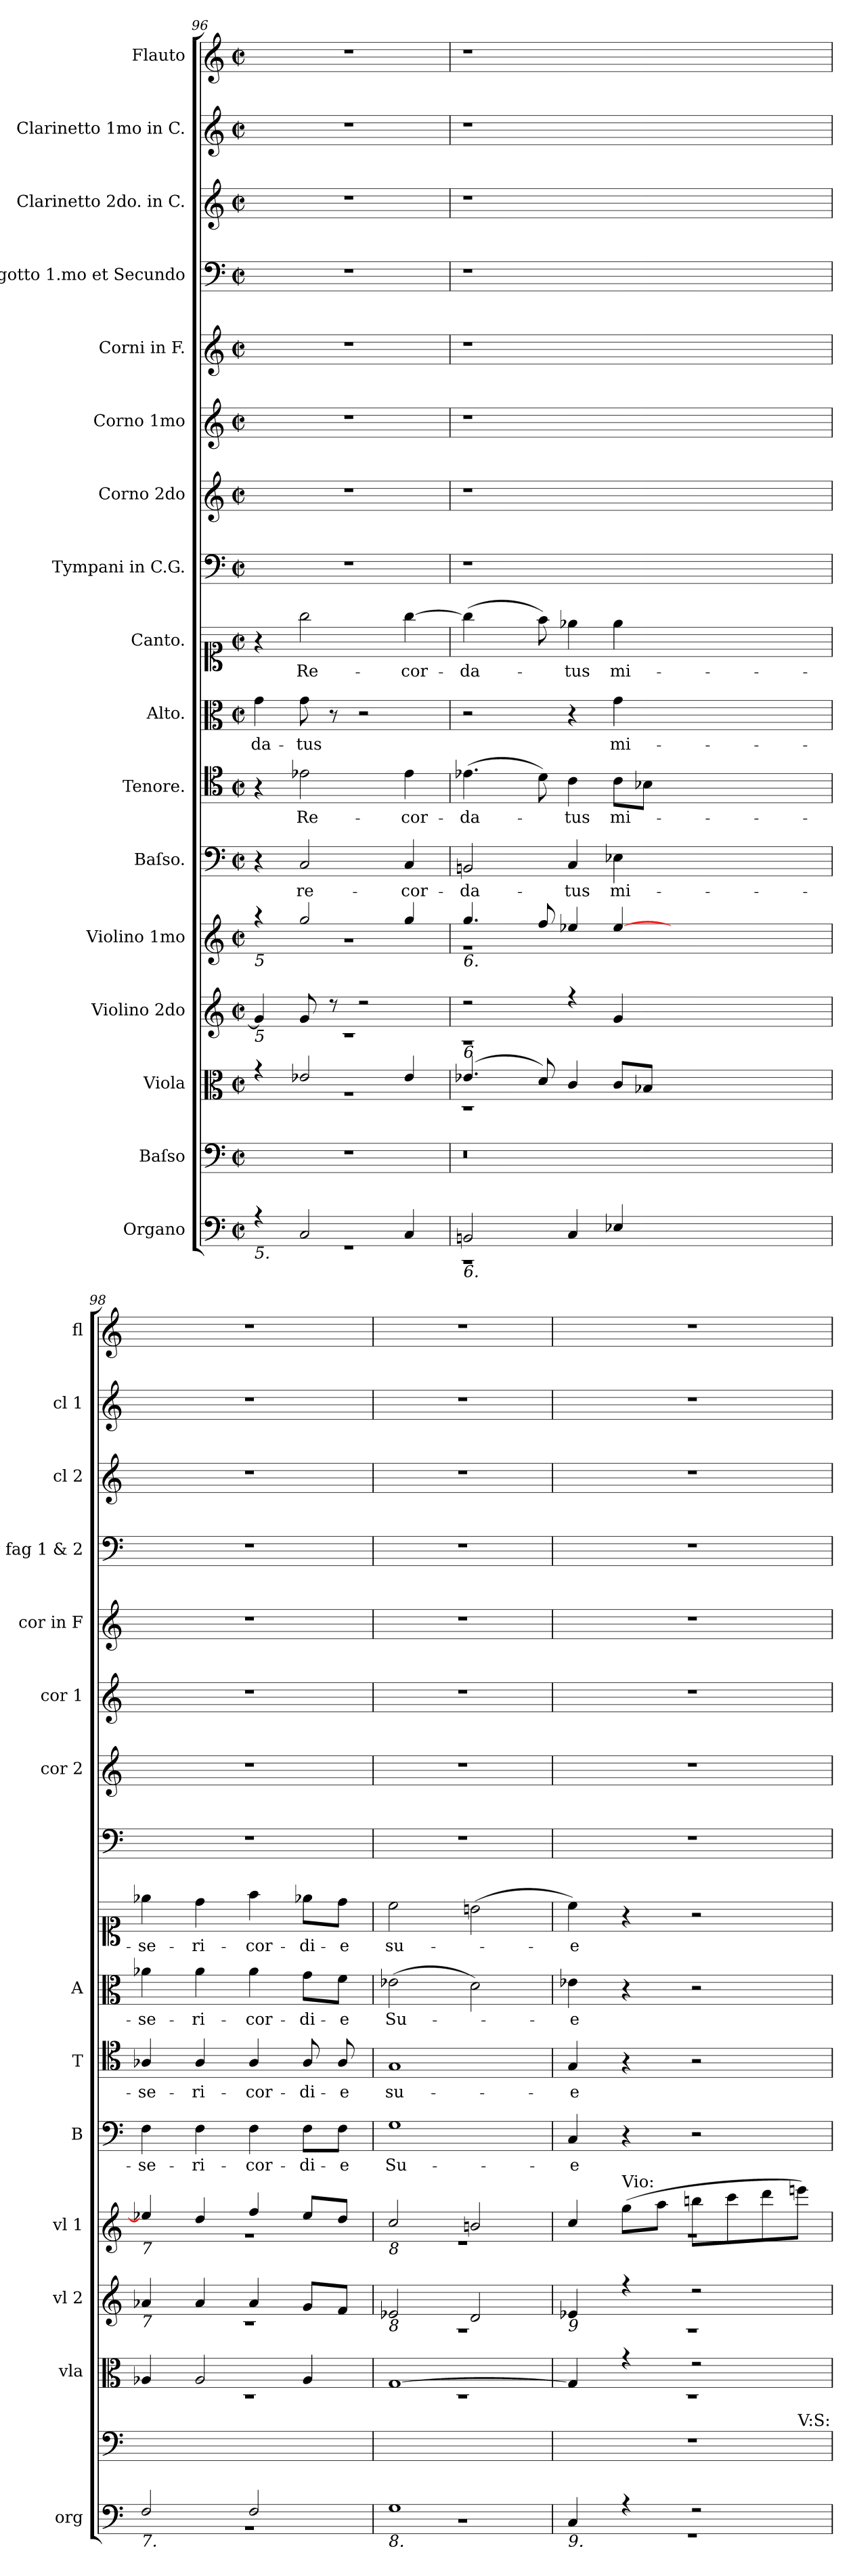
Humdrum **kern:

**kern	**kern	**kern	**kern	**kern	**kern	**text	**kern	**text	**kern	**text	**kern	**text	**kern	**kern	**kern	**kern	**kern	**kern	**kern	**kern
*part17	*part16	*part15	*part14	*part13	*part12	*part12	*part11	*part11	*part10	*part10	*part9	*part9	*part8	*part7	*part6	*part5	*part4	*part3	*part2	*part1
*staff17	*staff16	*staff15	*staff14	*staff13	*staff12	*staff12	*staff11	*staff11	*staff10	*staff10	*staff9	*staff9	*staff8	*staff7	*staff6	*staff5	*staff4	*staff3	*staff2	*staff1
*I"Organo	*I"Baſso	*I"Viola	*I"Violino 2do	*I"Violino 1mo	*I"Baſso.	*	*I"Tenore.	*	*I"Alto.	*	*I"Canto.	*	*I"Tympani in C.G.	*I"Corno 2do	*I"Corno 1mo	*I"Corni in F.	*I"Fagotto 1.mo et Secundo	*I"Clarinetto 2do. in C.	*I"Clarinetto 1mo in C.	*I"Flauto
*I'org	*	*I'vla	*I'vl 2	*I'vl 1	*I'B	*	*I'T	*	*I'A	*	*	*	*	*I'cor 2	*I'cor 1	*I'cor in F	*I'fag 1 & 2	*I'cl 2	*I'cl 1	*I'fl
*clefF4	*clefF4	*clefC3	*clefG2	*clefG2	*clefF4	*	*clefC4	*	*clefC3	*	*clefC1	*	*clefF4	*clefG2	*clefG2	*clefG2	*clefF4	*clefG2	*clefG2	*clefG2
*	*	*	*	*	*	*	*	*	*	*	*	*	*	*	*	*ITrd4c7	*	*	*	*
*k[]	*k[]	*k[]	*k[]	*k[]	*k[]	*	*k[]	*	*k[]	*	*k[]	*	*k[]	*k[]	*k[]	*k[b-]	*k[]	*k[]	*k[]	*k[]
*C:	*C:	*C:	*C:	*C:	*C:	*	*C:	*	*C:	*	*C:	*	*C:	*C:	*C:	*	*C:	*C:	*C:	*C:
*M2/2	*M2/2	*M2/2	*M2/2	*M2/2	*M2/2	*	*M2/2	*	*M2/2	*	*M2/2	*	*M2/2	*M2/2	*M2/2	*M2/2	*M2/2	*M2/2	*M2/2	*M2/2
*met(c|)	*met(c|)	*met(c|)	*met(c|)	*met(c|)	*met(c|)	*	*met(c|)	*	*met(c|)	*	*met(c|)	*	*met(c|)	*met(c|)	*met(c|)	*met(c|)	*met(c|)	*met(c|)	*met(c|)	*met(c|)
=96	=96	=96	=96	=96	=96	=96	=96	=96	=96	=96	=96	=96	=96	=96	=96	=96	=96	=96	=96	=96
*^	*	*^	*^	*^	*	*	*	*	*	*	*	*	*	*	*	*	*	*	*	*
!	!	!	!	!	!	!	!LO:TX:b:i:t=5	!	!	!	!	!	!	!	!	!	!	!	!	!	!	!	!	!
!	!	!	!	!	!LO:TX:b:i:t=5	!	!	!	!	!	!	!	!	!	!	!	!	!	!	!	!	!	!	!
!LO:TX:b:i:t=5.	!	!	!	!	!	!	!	!	!	!	!	!	!	!	!	!	!	!	!	!	!	!	!	!
4r	1r	1r	4r	1r	4g!/]	1r	4r	1r	4r	.	4r	.	4g\	-da-	4r	.	1r	1r	1r	1r	1r	1r	1r	1r
2C!/	.	.	2e-X!/	.	8g!/	.	2gg!/	.	2C/	re-	2e-X\	Re-	8g\	-tus	2gg\	Re-	.	.	.	.	.	.	.	.
.	.	.	.	.	8r	.	.	.	.	.	.	.	8r	.	.	.	.	.	.	.	.	.	.	.
.	.	.	.	.	2r	.	.	.	.	.	.	.	2r	.	.	.	.	.	.	.	.	.	.	.
4C!/	.	.	4e-!/	.	.	.	4gg!/	.	4C/	-cor-	4e-\	-cor-	.	.	[4gg\	-cor-	.	.	.	.	.	.	.	.
=97	=97	=97	=97	=97	=97	=97	=97	=97	=97	=97	=97	=97	=97	=97	=97	=97	=97	=97	=97	=97	=97	=97	=97	=97
!	!	!	!	!	!	!	!LO:TX:b:i:t=6.	!	!	!	!	!	!	!	!	!	!	!	!	!	!	!	!	!
!	!	!	!	!	!LO:TX:b:i:t=6	!	!	!	!	!	!	!	!	!	!	!	!	!	!	!	!	!	!	!
!LO:TX:b:i:t=6.	!	!	!	!	!	!	!	!	!	!	!	!	!	!	!	!	!	!	!	!	!	!	!	!
2BBn!/	1r	0.r	(4.e-X!/	1r	2r	1r	4.gg!/	1r	2BBn/	-da-	(4.e-X\	-da-	2r	.	(4gg\]	-da-	1r	1r	1r	1r	1r	1r	1r	1r
.	.	.	.	.	.	.	.	.	.	.	.	.	.	.	8ryy	.	.	.	.	.	.	.	.	.
.	.	.	8d!/)	.	.	.	8ff!/	.	.	.	8d\)	.	.	.	8ff\)	.	.	.	.	.	.	.	.	.
4C!/	.	.	4c!/	.	4r	.	4ee-X!/	.	4C/	-tus	4c\	-tus	4r	.	4ee-X\	-tus	.	.	.	.	.	.	.	.
4E-X!/	.	.	8c!/L	.	4g!/	.	[4ee-!/	.	4E-X\	mi-	8c\L	mi-	4g\	mi-	4ee-\	mi-	.	.	.	.	.	.	.	.
.	.	.	8B-X!/J	.	.	.	.	.	.	.	8B-X\J	.	.	.	.	.	.	.	.	.	.	.	.	.
0ryy	0ryy	.	0ryy	0ryy	0ryy	0ryy	0ryy	0ryy	0ryy	.	0ryy	.	0ryy	.	0ryy	.	0ryy	0ryy	0ryy	0ryy	0ryy	0ryy	0ryy	0ryy
=98	=98	=98	=98	=98	=98	=98	=98	=98	=98	=98	=98	=98	=98	=98	=98	=98	=98	=98	=98	=98	=98	=98	=98	=98
!	!	!	!	!	!	!	!LO:TX:b:i:t=7	!	!	!	!	!	!	!	!	!	!	!	!	!	!	!	!	!
!	!	!	!	!	!LO:TX:b:i:t=7	!	!	!	!	!	!	!	!	!	!	!	!	!	!	!	!	!	!	!
!LO:TX:b:i:t=7.	!	!	!	!	!	!	!	!	!	!	!	!	!	!	!	!	!	!	!	!	!	!	!	!
2F!/	1r	1ryy	4A-X!/	1r	4a-X!/	1r	4ee-X!/]	1r	4F\	-se-	4A-X/	-se-	4a-X\	-se-	4ee-X\	-se-	1r	1r	1r	1r	1r	1r	1r	1r
.	.	.	2A-!/	.	4a-!/	.	4dd!/	.	4F\	-ri-	4A-/	-ri-	4a-\	-ri-	4dd\	-ri-	.	.	.	.	.	.	.	.
2F!/	.	.	.	.	4a-!/	.	4ff!/	.	4F\	-cor-	4A-/	-cor-	4a-\	-cor-	4ff\	-cor-	.	.	.	.	.	.	.	.
.	.	.	4A-!/	.	8g!/L	.	8ee-!/L	.	8F\L	-di-	8A-/	-di-	8g\L	-di-	8ee-X\L	-di-	.	.	.	.	.	.	.	.
.	.	.	.	.	8f!/J	.	8dd!/J	.	8F\J	-e	8A-/	-e	8f\J	-e	8dd\J	-e	.	.	.	.	.	.	.	.
=99	=99	=99	=99	=99	=99	=99	=99	=99	=99	=99	=99	=99	=99	=99	=99	=99	=99	=99	=99	=99	=99	=99	=99	=99
!	!	!	!	!	!	!	!LO:TX:b:i:t=8	!	!	!	!	!	!	!	!	!	!	!	!	!	!	!	!	!
!	!	!	!	!	!LO:TX:b:i:t=8	!	!	!	!	!	!	!	!	!	!	!	!	!	!	!	!	!	!	!
!LO:TX:b:i:t=8.	!	!	!	!	!	!	!	!	!	!	!	!	!	!	!	!	!	!	!	!	!	!	!	!
1G!/	1r	1ryy	[1G!/	1r	2e-X!/	1r	2cc!/	1r	1G\	Su-	1G/	su-	(2e-X\	Su-	2cc\	su-	1r	1r	1r	1r	1r	1r	1r	1r
.	.	.	.	.	2d!/	.	2bn!/	.	.	.	.	.	2d\)	.	(2bn\	.	.	.	.	.	.	.	.	.
=100	=100	=100	=100	=100	=100	=100	=100	=100	=100	=100	=100	=100	=100	=100	=100	=100	=100	=100	=100	=100	=100	=100	=100	=100
!	!	!	!	!	!LO:TX:b:i:t=9	!	!	!	!	!	!	!	!	!	!	!	!	!	!	!	!	!	!	!
!LO:TX:b:i:t=9.	!	!	!	!	!	!	!	!	!	!	!	!	!	!	!	!	!	!	!	!	!	!	!	!
4C!/	1r	1r	4G!/]	1r	4e-X!/	1r	4cc!/	1r	4C/	-e	4G/	-e	4e-X\	-e	4cc\)	-e	1r	1r	1r	1r	1r	1r	1r	1r
!	!	!	!	!	!	!	!LO:TX:a:t=Vio&colon;	!	!	!	!	!	!	!	!	!	!	!	!	!	!	!	!	!
4r	.	.	4r	.	4r	.	(8gg\L	.	4r	.	4r	.	4r	.	4r	.	.	.	.	.	.	.	.	.
.	.	.	.	.	.	.	8aa\J	.	.	.	.	.	.	.	.	.	.	.	.	.	.	.	.	.
2r	.	.	2r	.	2r	.	8bbn\L	.	2r	.	2r	.	2r	.	2r	.	.	.	.	.	.	.	.	.
.	.	.	.	.	.	.	8ccc\	.	.	.	.	.	.	.	.	.	.	.	.	.	.	.	.	.
.	.	.	.	.	.	.	8ddd\	.	.	.	.	.	.	.	.	.	.	.	.	.	.	.	.	.
.	.	.	.	.	.	.	8eeen\J)	.	.	.	.	.	.	.	.	.	.	.	.	.	.	.	.	.
*	*	*	*v	*v	*	*	*v	*v	*	*	*	*	*	*	*	*	*	*	*	*	*	*	*	*
*v	*v	*	*	*v	*v	*	*	*	*	*	*	*	*	*	*	*	*	*	*	*	*	*
!	!LO:TX:a:t=V&colon;S&colon;	!	!	!	!	!	!	!	!	!	!	!	!	!	!	!	!	!	!	!
=	=	=	=	=	=	=	=	=	=	=	=	=	=	=	=	=	=	=	=	=
*-	*-	*-	*-	*-	*-	*-	*-	*-	*-	*-	*-	*-	*-	*-	*-	*-	*-	*-	*-	*-
